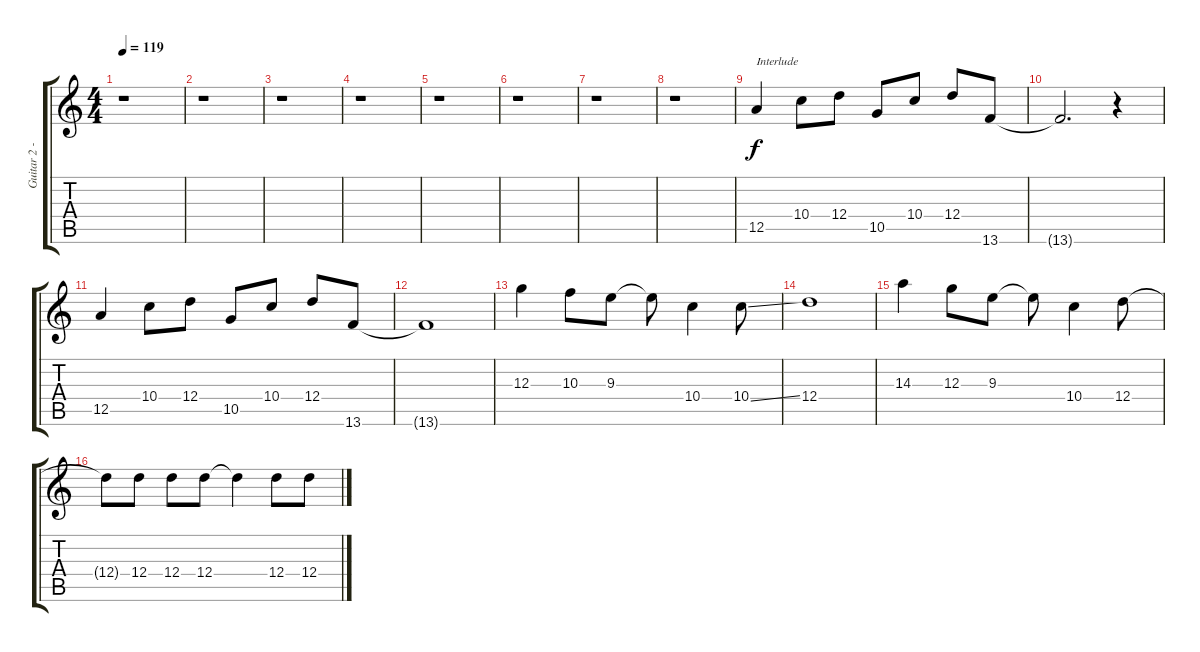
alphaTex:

\track ("Guitar 2 - Clean " "Guitar 2 -") {instrument electricguitarclean}
\staff {score tabs}
\tuning (E4 B3 G3 D3 A2 E2) {hide}
\ts (4 4)
\tempo 119
\clef g2
\ks c
r.1{dy f} |
r.1 |
r.1 |
r.1 |
r.1 |
r.1 |
r.1 |
r.1 |
12.5.4{txt "Interlude"} 10.4.8 12.4.8 10.5.8 10.4.8 12.4.8 13.6.8 |
13.6{t}.2{d} r.4 |
12.5.4 10.4.8 12.4.8 10.5.8 10.4.8 12.4.8 13.6.8 |
13.6{t}.1 |
12.3.4 10.3.8 9.3.8 9.3{t}.8 10.4.4 10.4{ss}.8 |
12.4.1 |
14.3.4 12.3.8 9.3.8 9.3{t}.8 10.4.4 12.4.8 |
12.4{t}.8 12.4.8 12.4.8 12.4.8 12.4{t}.4 12.4.8 12.4.8
